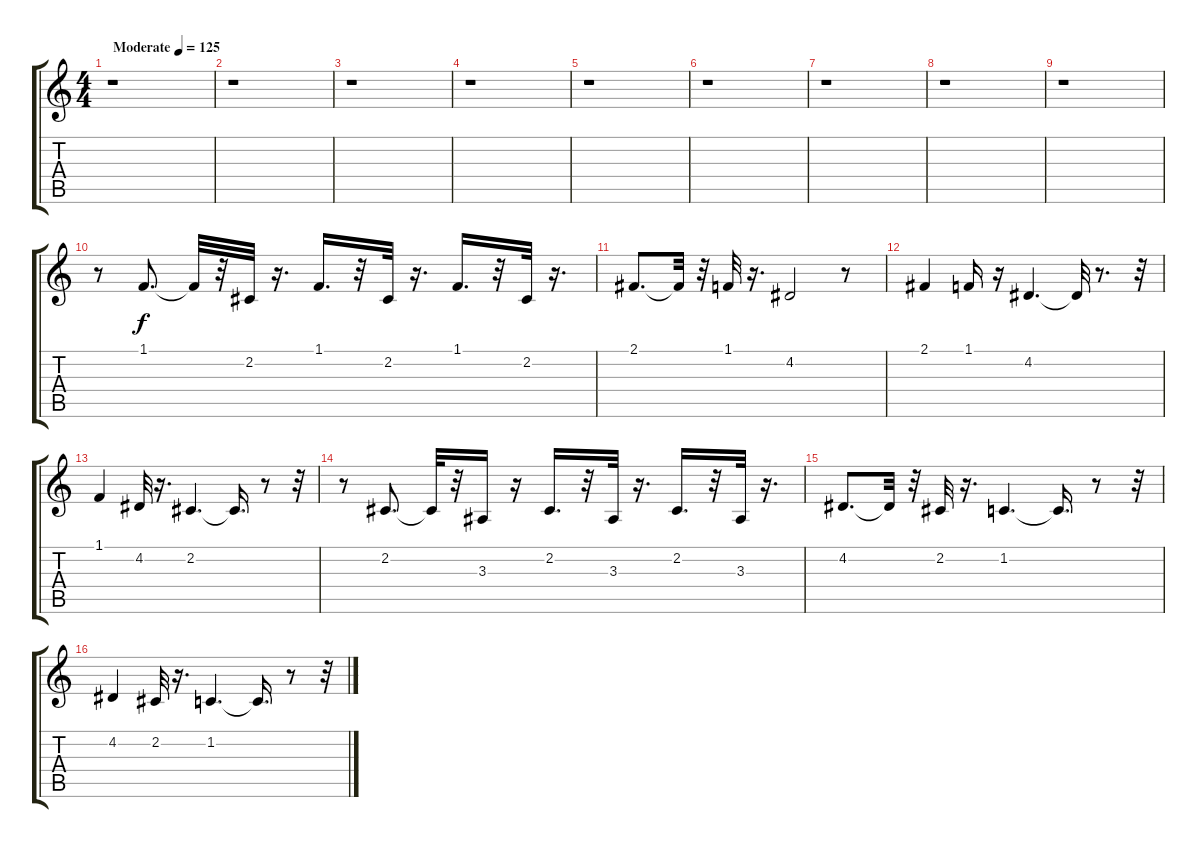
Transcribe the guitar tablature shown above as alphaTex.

\track "" {instrument sopranosax}
\staff {score tabs}
\tuning (E4 B3 G3 D3 A2 E2) {hide}
\ts (4 4)
\tempo (125 "Moderate")
\clef g2
\ks c
r.1{dy f instrument sopranosax} |
r.1 |
r.1 |
r.1 |
r.1 |
r.1 |
r.1 |
r.1 |
r.1 |
r.8 1.1.8{d} 1.1{t}.32 r.32 2.2.32 r.16{d} 1.1.16{d} r.32 2.2.32 r.16{d} 1.1.16{d} r.32 2.2.32 r.16{d} |
2.1.8{d} 2.1{t}.32 r.32 1.1.32 r.16{d} 4.2.2 r.8 |
2.1.4 1.1.16 r.16 4.2.4{d} 4.2{t}.32 r.8{d} r.32 |
1.1.4 4.2.32 r.16{d} 2.2.4{d} 2.2{t}.16{d} r.8 r.32 |
r.8 2.2.8{d} 2.2{t}.32 r.32 3.3.16 r.16 2.2.16{d} r.32 3.3.32 r.16{d} 2.2.16{d} r.32 3.3.32 r.16{d} |
4.2.8{d} 4.2{t}.32 r.32 2.2.32 r.16{d} 1.2.4{d} 1.2{t}.16{d} r.8 r.32 |
4.2.4 2.2.32 r.16{d} 1.2.4{d} 1.2{t}.16{d} r.8 r.32
